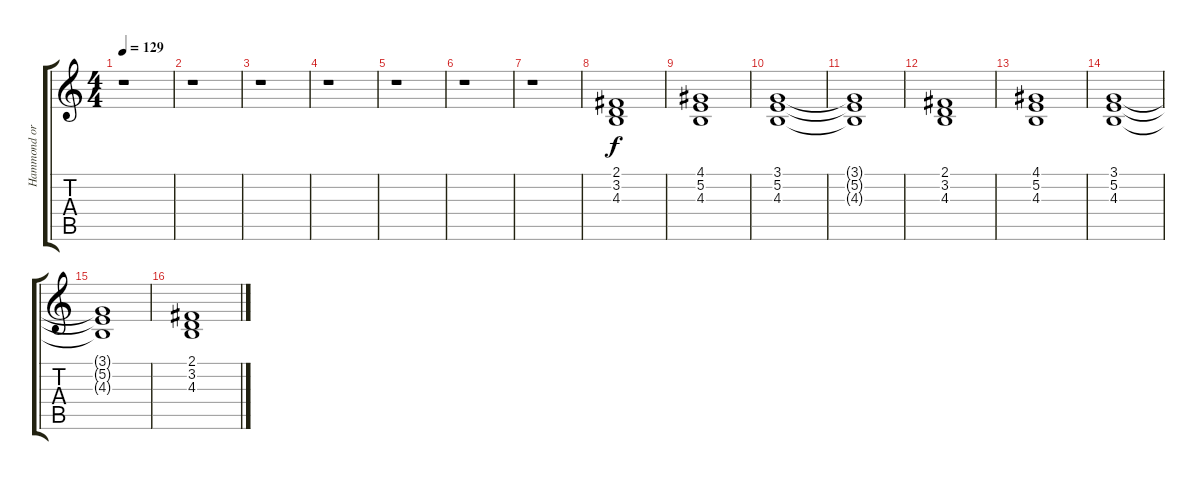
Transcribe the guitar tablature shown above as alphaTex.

\track ("Hammond organ" "Hammond or") {instrument drawbarorgan}
\staff {score tabs}
\tuning (E4 B3 G3 D3 A2 E2) {hide}
\ts (4 4)
\tempo 129
\clef g2
\ks c
r.1{dy f} |
r.1 |
r.1 |
r.1 |
r.1 |
r.1 |
r.1 |
(2.1 3.2 4.3).1 |
(4.1 5.2 4.3).1 |
(3.1 5.2 4.3).1 |
(3.1{t} 5.2{t} 4.3{t}).1 |
(2.1 3.2 4.3).1 |
(4.1 5.2 4.3).1 |
(3.1 5.2 4.3).1 |
(3.1{t} 5.2{t} 4.3{t}).1 |
(2.1 3.2 4.3).1
